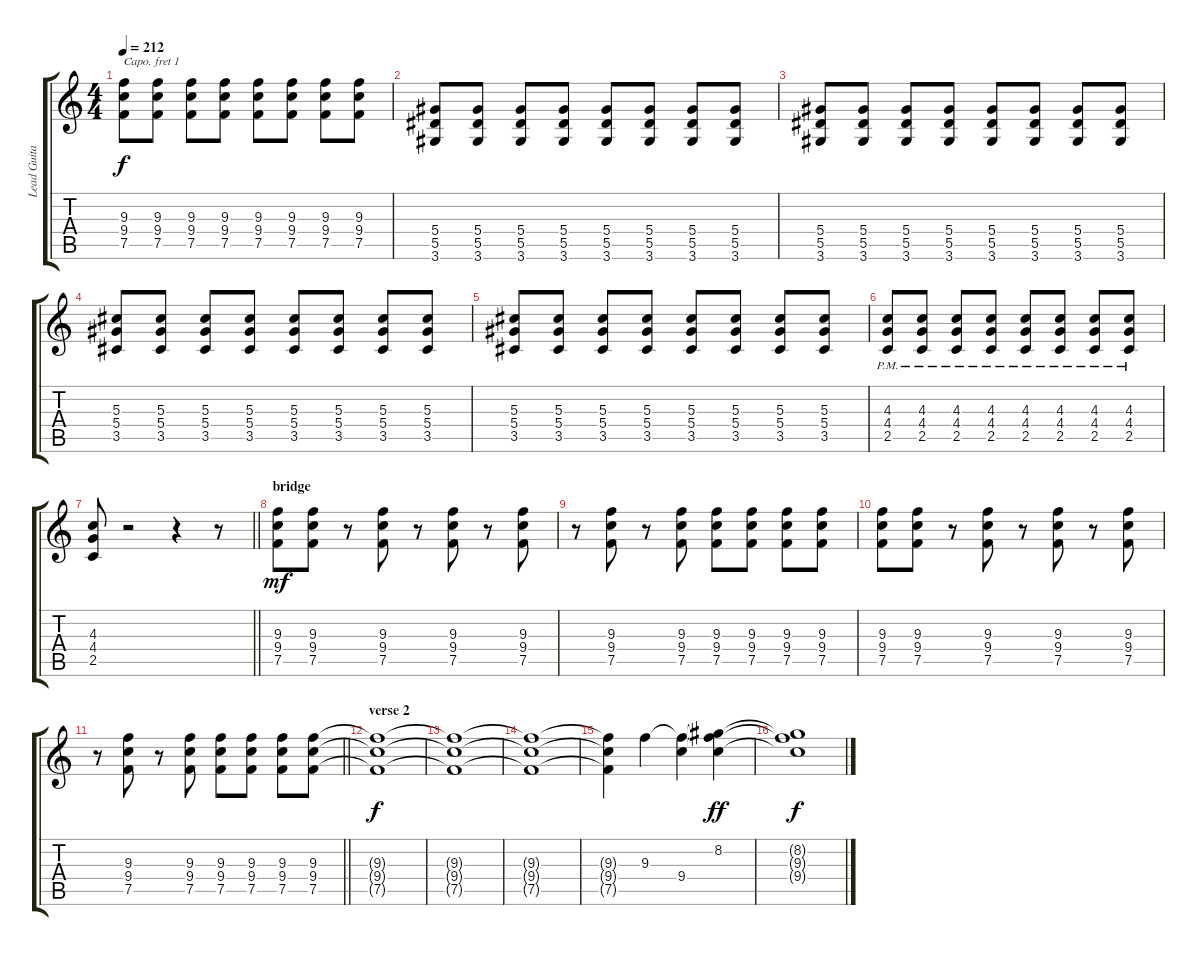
\track ("Lead Guitar (Capo 1st Fret!!!)" "Lead Guita") {instrument overdrivenguitar}
\staff {score tabs}
\capo 1
\tuning (E4 B3 G3 D3 A2 E2) {hide}
\ts (4 4)
\tempo 212
\clef g2
\ks c
(9.3 9.4 7.5).8{dy f} (9.3 9.4 7.5).8 (9.3 9.4 7.5).8 (9.3 9.4 7.5).8 (9.3 9.4 7.5).8 (9.3 9.4 7.5).8 (9.3 9.4 7.5).8 (9.3 9.4 7.5).8 |
(5.4 5.5 3.6).8 (5.4 5.5 3.6).8 (5.4 5.5 3.6).8 (5.4 5.5 3.6).8 (5.4 5.5 3.6).8 (5.4 5.5 3.6).8 (5.4 5.5 3.6).8 (5.4 5.5 3.6).8 |
(5.4 5.5 3.6).8 (5.4 5.5 3.6).8 (5.4 5.5 3.6).8 (5.4 5.5 3.6).8 (5.4 5.5 3.6).8 (5.4 5.5 3.6).8 (5.4 5.5 3.6).8 (5.4 5.5 3.6).8 |
(5.3 5.4 3.5).8 (5.3 5.4 3.5).8 (5.3 5.4 3.5).8 (5.3 5.4 3.5).8 (5.3 5.4 3.5).8 (5.3 5.4 3.5).8 (5.3 5.4 3.5).8 (5.3 5.4 3.5).8 |
(5.3 5.4 3.5).8 (5.3 5.4 3.5).8 (5.3 5.4 3.5).8 (5.3 5.4 3.5).8 (5.3 5.4 3.5).8 (5.3 5.4 3.5).8 (5.3 5.4 3.5).8 (5.3 5.4 3.5).8 |
(4.3{pm} 4.4{pm} 2.5{pm}).8 (4.3{pm} 4.4{pm} 2.5{pm}).8 (4.3{pm} 4.4{pm} 2.5{pm}).8 (4.3{pm} 4.4{pm} 2.5{pm}).8 (4.3{pm} 4.4{pm} 2.5{pm}).8 (4.3{pm} 4.4{pm} 2.5{pm}).8 (4.3{pm} 4.4{pm} 2.5{pm}).8 (4.3{pm} 4.4{pm} 2.5{pm}).8 |
\barLineRight lightlight
(4.3 4.4 2.5).8 r.2 r.4 r.8 |
\section ("" "bridge")
(9.3 9.4 7.5).8{dy mf} (9.3 9.4 7.5).8 r.8 (9.3 9.4 7.5).8 r.8 (9.3 9.4 7.5).8 r.8 (9.3 9.4 7.5).8 |
r.8 (9.3 9.4 7.5).8 r.8 (9.3 9.4 7.5).8 (9.3 9.4 7.5).8 (9.3 9.4 7.5).8 (9.3 9.4 7.5).8 (9.3 9.4 7.5).8 |
(9.3 9.4 7.5).8 (9.3 9.4 7.5).8 r.8 (9.3 9.4 7.5).8 r.8 (9.3 9.4 7.5).8 r.8 (9.3 9.4 7.5).8 |
\barLineRight lightlight
r.8 (9.3 9.4 7.5).8 r.8 (9.3 9.4 7.5).8 (9.3 9.4 7.5).8 (9.3 9.4 7.5).8 (9.3 9.4 7.5).8 (9.3 9.4 7.5).8 |
\section ("" "verse 2")
(9.3{t} 9.4{t} 7.5{t}).1{dy f volume 10} |
(9.3{t} 9.4{t} 7.5{t}).1 |
(9.3{t} 9.4{t} 7.5{t}).1 |
(9.3{t} 9.4{t} 7.5{t}).4 9.3.4{volume 10 instrument overdrivenguitar} (9.3{t} 9.4).4 (8.2 9.3{t} 9.4{t}).4{dy ff} |
(8.2{t} 9.3{t} 9.4{t}).1{dy f volume 8}
